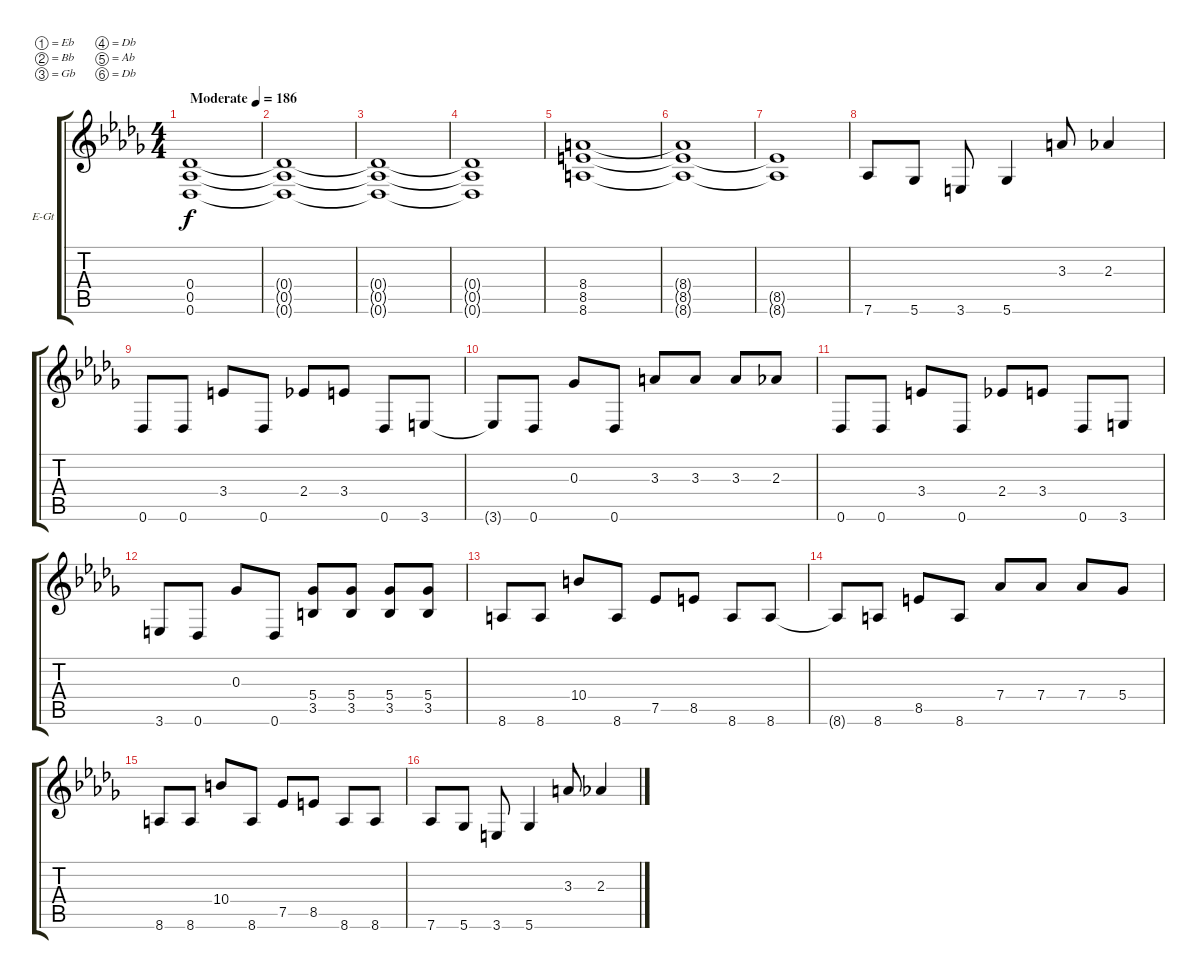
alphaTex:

\bracketExtendMode groupsimilarinstruments
\firstSystemTrackNameOrientation horizontal
\otherSystemsTrackNameOrientation horizontal
\track ("Rhytm" "E-Gt") {instrument distortionguitar}
\staff {score tabs}
\tuning (Eb4 Bb3 Gb3 Db3 Ab2 Db2)
\ts (4 4)
\beaming (8 2 2 2 2)
\tempo (186 "Moderate")
\clef g2
\ks db
(0.4 0.5 0.6).1{dy f instrument distortionguitar} |
(0.4{t} 0.5{t} 0.6{t}).1 |
(0.4{t} 0.5{t} 0.6{t}).1 |
(0.4{t} 0.5{t} 0.6{t}).1 |
(8.4 8.5 8.6).1 |
(8.4{t} 8.5{t} 8.6{t}).1 |
(8.5{t} 8.6{t}).1 |
7.6.8 5.6.8 3.6.8 5.6.4 3.3.8 2.3.4 |
0.6.8 0.6.8 3.4.8 0.6.8 2.4.8 3.4.8 0.6.8 3.6.8 |
3.6{t}.8 0.6.8 0.3.8 0.6.8 3.3.8 3.3.8 3.3.8 2.3.8 |
0.6.8 0.6.8 3.4.8 0.6.8 2.4.8 3.4.8 0.6.8 3.6.8 |
3.6.8 0.6.8 0.3.8 0.6.8 (5.4 3.5).8 (5.4 3.5).8 (5.4 3.5).8 (5.4 3.5).8 |
8.6.8 8.6.8 10.4.8 8.6.8 7.5.8 8.5.8 8.6.8 8.6.8 |
8.6{t}.8 8.6.8 8.5.8 8.6.8 7.4.8 7.4.8 7.4.8 5.4.8 |
8.6.8 8.6.8 10.4.8 8.6.8 7.5.8 8.5.8 8.6.8 8.6.8 |
7.6.8 5.6.8 3.6.8 5.6.4 3.3.8 2.3.4
